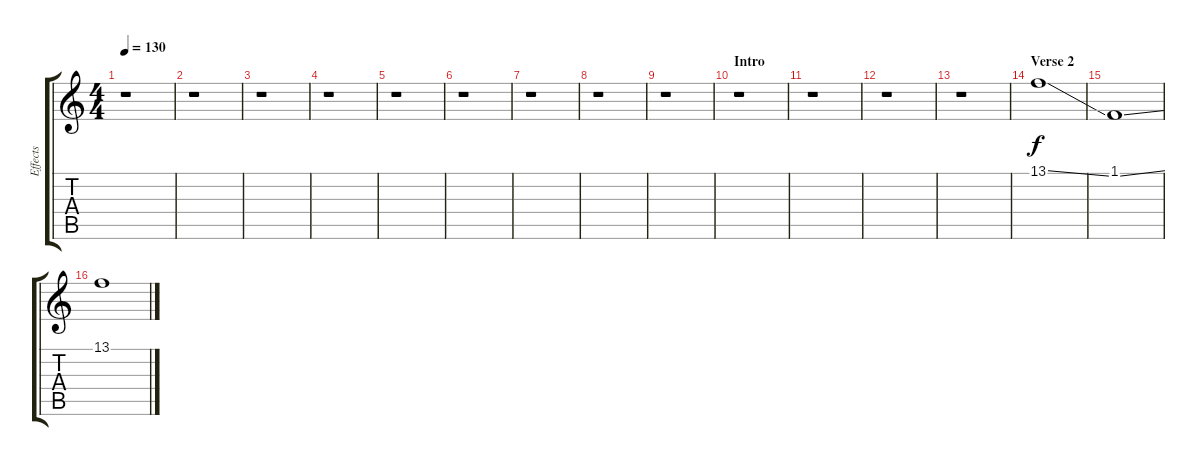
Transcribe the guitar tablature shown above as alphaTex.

\track ("Effects" "Effects") {instrument fx8scifi}
\staff {score tabs}
\tuning (E4 B3 G3 D3 A2 E2) {hide}
\ts (4 4)
\tempo 130
\clef g2
\ks c
r.1{dy f} |
r.1 |
r.1 |
r.1 |
r.1 |
r.1 |
r.1 |
r.1 |
r.1 |
\section ("" "Intro")
r.1 |
r.1 |
r.1 |
r.1 |
\section ("" "Verse 2")
13.1{ss}.1 |
1.1{ss}.1 |
13.1{ss}.1
